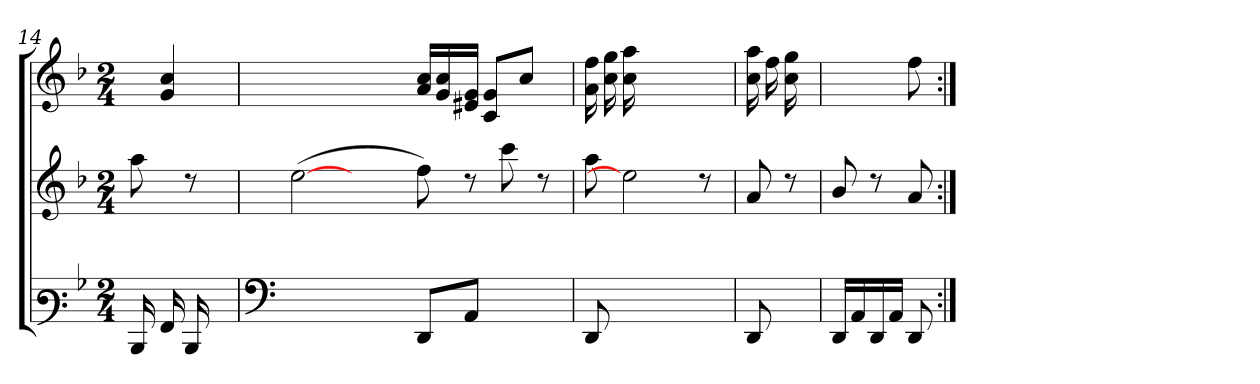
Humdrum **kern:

**kern	**kern	**kern
*part2	*part2	*part1
*staff3	*staff2	*staff1
*clefF3	*clefG3	*clefG3
*k[b-]	*k[b-]	*k[b-]
*M2/4	*M2/4	*M2/4
=14	=14	=14
16DD/LL	8ff\	16ryy
16AA/	.	4e/ 4a/
16DD/	8rb	.
8ryy	.	.
.	16ryy	.
!!LO:LB:g=z
=15	=15	=15
*clefF4	*	*
1ryy	(<[2cc	1ryy
.	2ryy	.
8DD/L	8dd\)	16f/ 16a/LL
.	.	16e/ 16a/
8AA/J	8rb	16c#X/ 16e/JJ
.	.	8A/ 8e/L
4ryy	(8aa\	.
.	.	8a/J
.	8rb	.
.	.	16ryy
=16	=16	=16
8DD/L	8ff\	16f\ 16dd\LL
.	.	16a\ 16ee\
2ryy	2cc]	16a\ 16ff\
.	.	2ryy
8ryy	8rb	.
.	.	16ryy
=17	=17	=17
8DD/L	(8f/	16a\ 16ff\LL
.	.	16dd\
8ryy	8rb	16a\ 16ee\
.	.	16ryy
=18	=18	=18
16DD/LL	8g/	4ryy
16AA/	.	.
16DD/	8rb	.
16AA/JJ	.	.
8DD/	8f/	(8dd\
=:|!	=:|!	=:|!
*-	*-	*-
